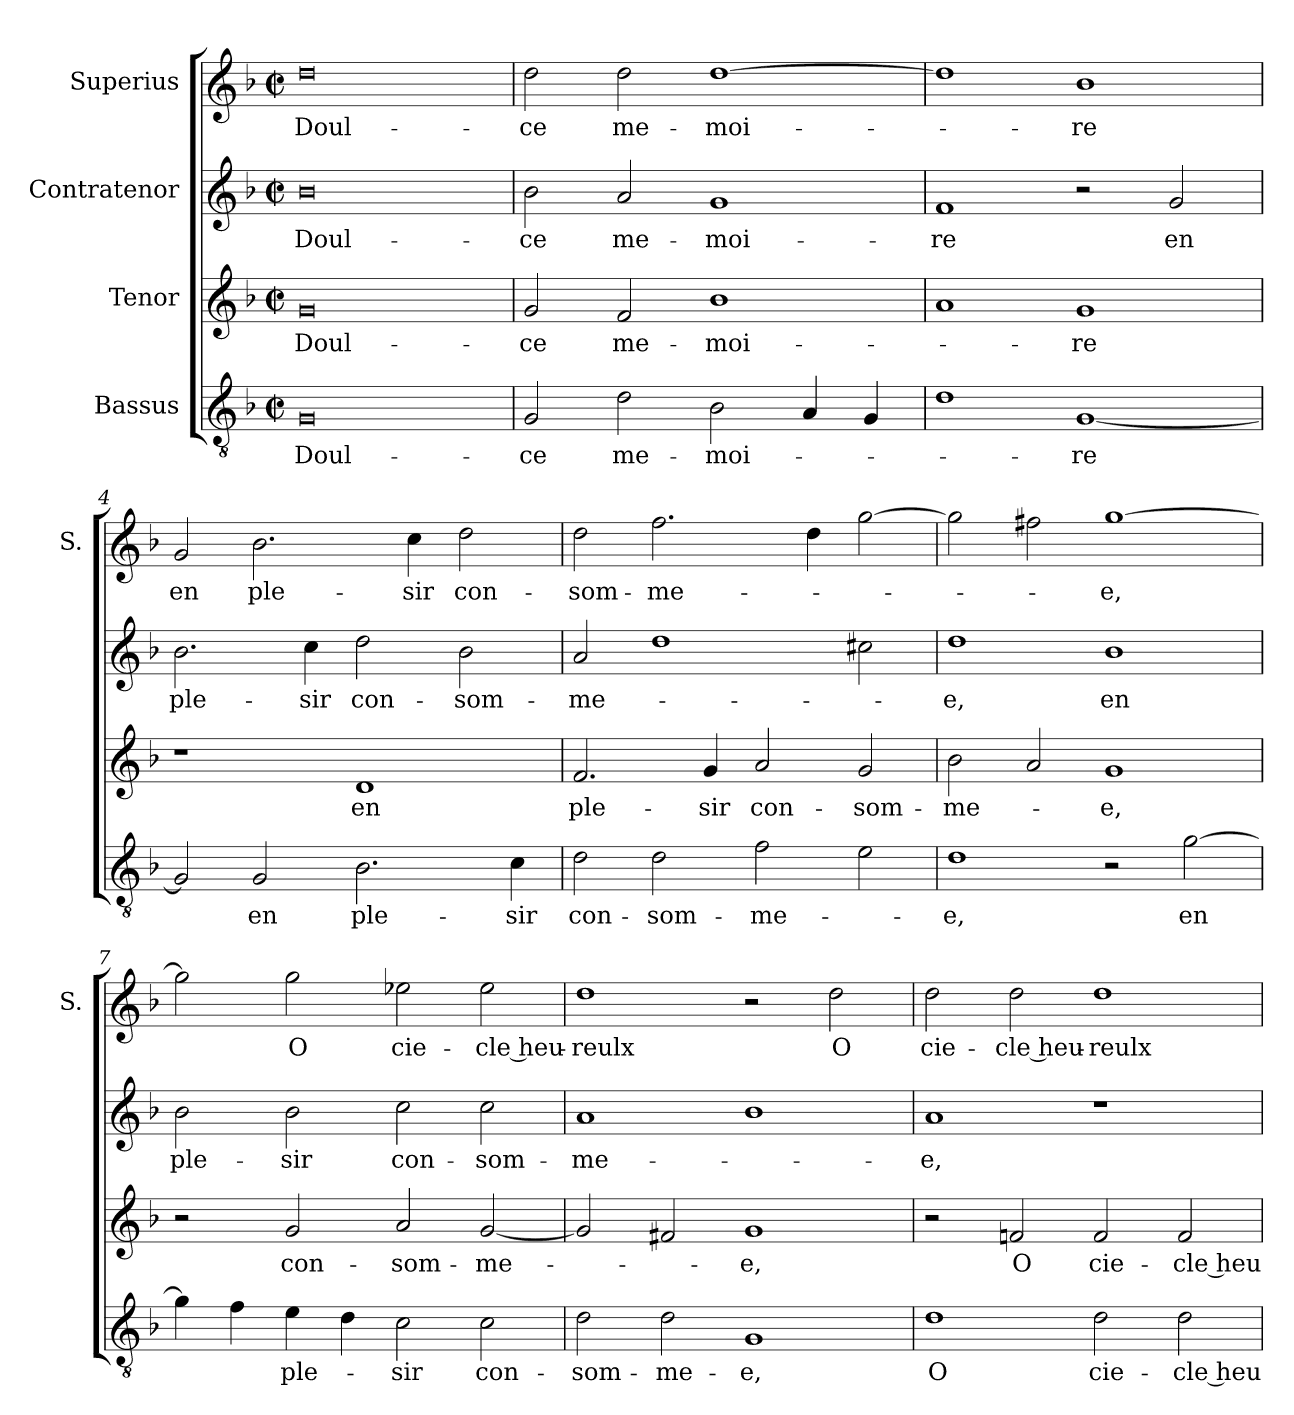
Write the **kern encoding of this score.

**kern	**text	**kern	**text	**kern	**text	**kern	**text
*part4	*part4	*part3	*part3	*part2	*part2	*part1	*part1
*staff4	*staff4	*staff3	*staff3	*staff2	*staff2	*staff1	*staff1
*I"Bassus	*	*I"Tenor	*	*I"Contratenor	*	*I"Superius	*
*	*	*	*	*	*	*I'S.	*
*clefGv2	*	*clefG2	*	*clefG2	*	*clefG2	*
*k[b-]	*	*k[b-]	*	*k[b-]	*	*k[b-]	*
*F:	*	*F:	*	*F:	*	*F:	*
*M2/2	*	*M2/2	*	*M2/2	*	*M2/2	*
*met(c|)	*	*met(c|)	*	*met(c|)	*	*met(c|)	*
=1	=1	=1	=1	=1	=1	=1	=1
0G/	Doul-	0g/	Doul-	0b-\	Doul-	0dd\	Doul-
=2	=2	=2	=2	=2	=2	=2	=2
2G/	-ce	2g/	-ce	2b-\	-ce	2dd\	-ce
2d\	me-	2f/	me-	2a/	me-	2dd\	me-
2B-\	-moi-	1b-\	-moi-	1g/	-moi-	[1dd\	-moi-
4A/	.	.	.	.	.	.	.
4G/	.	.	.	.	.	.	.
=3	=3	=3	=3	=3	=3	=3	=3
1d\	.	1a/	.	1f/	-re	1dd\]	.
[1G/	-re	1g/	-re	2r	.	1b-\	-re
.	.	.	.	2g/	en	.	.
=4	=4	=4	=4	=4	=4	=4	=4
2G/]	.	1r	.	2.b-\	ple-	2g/	en
2G/	en	.	.	.	.	2.b-\	ple-
.	.	.	.	4cc\	-sir	.	.
2.B-\	ple-	1d/	en	2dd\	con-	.	.
.	.	.	.	.	.	4cc\	-sir
.	.	.	.	2b-\	-som-	2dd\	con-
4c\	-sir	.	.	.	.	.	.
=5	=5	=5	=5	=5	=5	=5	=5
2d\	con-	2.f/	ple-	2a/	-me-	2dd\	-som-
2d\	-som-	.	.	1dd\	.	2.ff\	-me-
.	.	4g/	-sir	.	.	.	.
2f\	-me-	2a/	con-	.	.	.	.
.	.	.	.	.	.	4dd\	.
2e\	.	2g/	-som-	2cc#X\	.	[2gg\	.
!!LO:LB:g=z
=6	=6	=6	=6	=6	=6	=6	=6
1d\	-e,	2b-\	-me-	1dd\	-e,	2gg\]	.
.	.	2a/	.	.	.	2ff#X\	.
2r	.	1g/	-e,	1b-\	en	[1gg\	-e,
[2g\	en	.	.	.	.	.	.
=7	=7	=7	=7	=7	=7	=7	=7
4g\]	.	2r	.	2b-\	ple-	2gg\]	.
4f\	.	.	.	.	.	.	.
4e\	ple-	2g/	con-	2b-\	-sir	2gg\	O
4d\	.	.	.	.	.	.	.
2c\	-sir	2a/	-som-	2cc\	con-	2ee-X\	cie-
2c\	con-	[2g/	-me-	2cc\	-som-	2ee-\	-cle heu-
=8	=8	=8	=8	=8	=8	=8	=8
2d\	-som-	2g/]	.	1a/	-me-	1dd\	-reulx
2d\	-me-	2f#X/	.	.	.	.	.
1G/	-e,	1g/	-e,	1b-\	.	2r	.
.	.	.	.	.	.	2dd\	O
=9	=9	=9	=9	=9	=9	=9	=9
1d\	O	2r	.	1a/	-e,	2dd\	cie-
.	.	2fn/	O	.	.	2dd\	-cle heu-
2d\	cie-	2f/	cie-	1r	.	1dd\	-reulx
2d\	-cle heu-	2f/	-cle heu-	.	.	.	.
=	=	=	=	=	=	=	=
*-	*-	*-	*-	*-	*-	*-	*-
